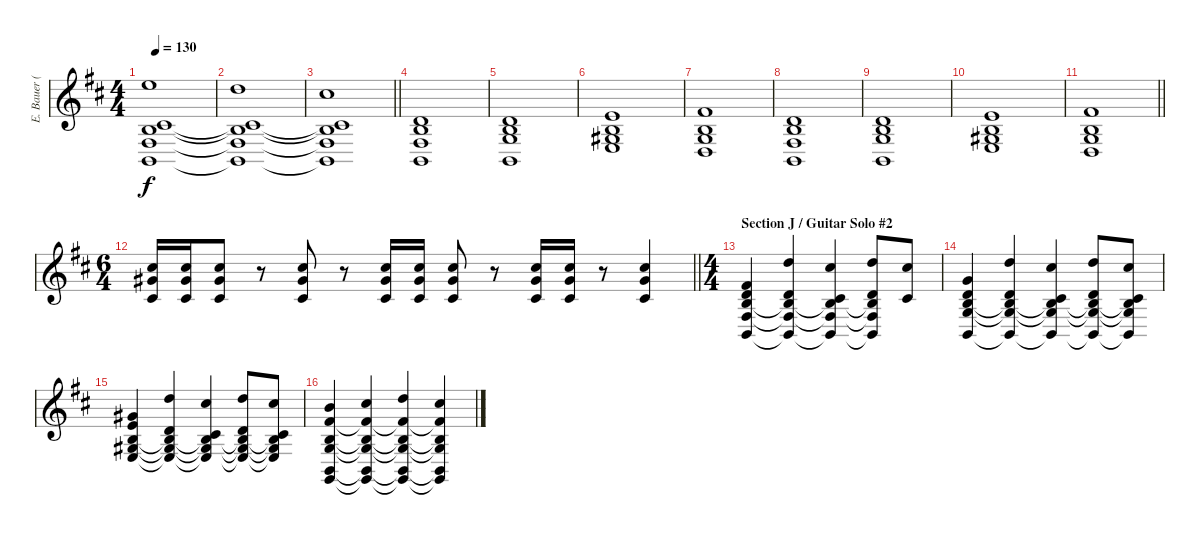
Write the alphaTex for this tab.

\track ("E. Bauer (Keyboard)" "E. Bauer (") {instrument stringensemble1}
\staff {score}
\tuning (E4 B3 G3 D3 A2 E2) {hide}
\ts (4 4)
\tempo 130
\clef g2
\ks bminor
(12.1 2.2{t} 4.3{t} 4.4{t} 2.5{t}).1{dy f} |
(10.1 2.2{t} 4.3{t} 4.4{t} 2.5{t}).1 |
\barLineRight lightlight
(9.1 2.2{t} 4.3{t} 4.4{t} 2.5{t}).1 |
(3.2 4.3 4.4 2.5).1 |
(3.2 4.3 5.4 2.5).1 |
(5.2 4.3 6.4 7.5).1 |
(7.2 4.3 5.4 5.5).1 |
(3.2 4.3 4.4 2.5).1 |
(3.2 4.3 5.4 2.5).1 |
(5.2 4.3 6.4 7.5).1 |
\barLineRight lightlight
(7.2 4.3 5.4 5.5).1 |
\ts (6 4)
\barLineRight lightlight
(14.2 13.3 11.4).16 (14.2 13.3 11.4).16 (14.2 13.3 11.4).8 r.8 (14.2 13.3 11.4).8 r.8 (14.2 13.3 11.4).16 (14.2 13.3 11.4).16 (14.2 13.3 11.4).8 r.8 (14.2 13.3 11.4).16 (14.2 13.3 11.4).16 r.8 (14.2 13.3 11.4).4 |
\ts (4 4)
\section ("" "Section J / Guitar Solo #2")
(2.1 3.2 4.3 4.4 2.5).4 (10.1 3.2 4.3{t} 4.4{t} 2.5{t}).4 (9.1 2.2 4.3{t} 4.4{t} 2.5{t}).4 (10.1 3.2 4.3{t} 4.4{t} 2.5{t}).8 (9.1 2.2).8 |
(3.1 3.2 4.3 5.4 2.5).4 (10.1 3.2 4.3{t} 5.4{t} 2.5{t}).4 (9.1 2.2 4.3{t} 5.4{t} 2.5{t}).4 (10.1 3.2 4.3{t} 5.4{t} 2.5{t}).8 (9.1 2.2 4.3{t} 5.4{t} 2.5{t}).8 |
(4.1 5.2 4.3 6.4 7.5).4 (10.1 3.2 4.3{t} 6.4{t} 7.5{t}).4 (9.1 2.2 4.3{t} 6.4{t} 7.5{t}).4 (10.1 3.2 4.3{t} 6.4{t} 7.5{t}).8 (9.1 2.2 4.3{t} 6.4{t} 7.5{t}).8 |
(7.1 7.2 4.3 5.4 2.5 3.6).4 (9.1 7.2{t} 4.3{t} 5.4{t} 2.5{t} 3.6{t}).4 (10.1 7.2{t} 4.3{t} 5.4{t} 2.5{t} 3.6{t}).4 (9.1 7.2{t} 4.3{t} 5.4{t} 2.5{t} 3.6{t}).4
